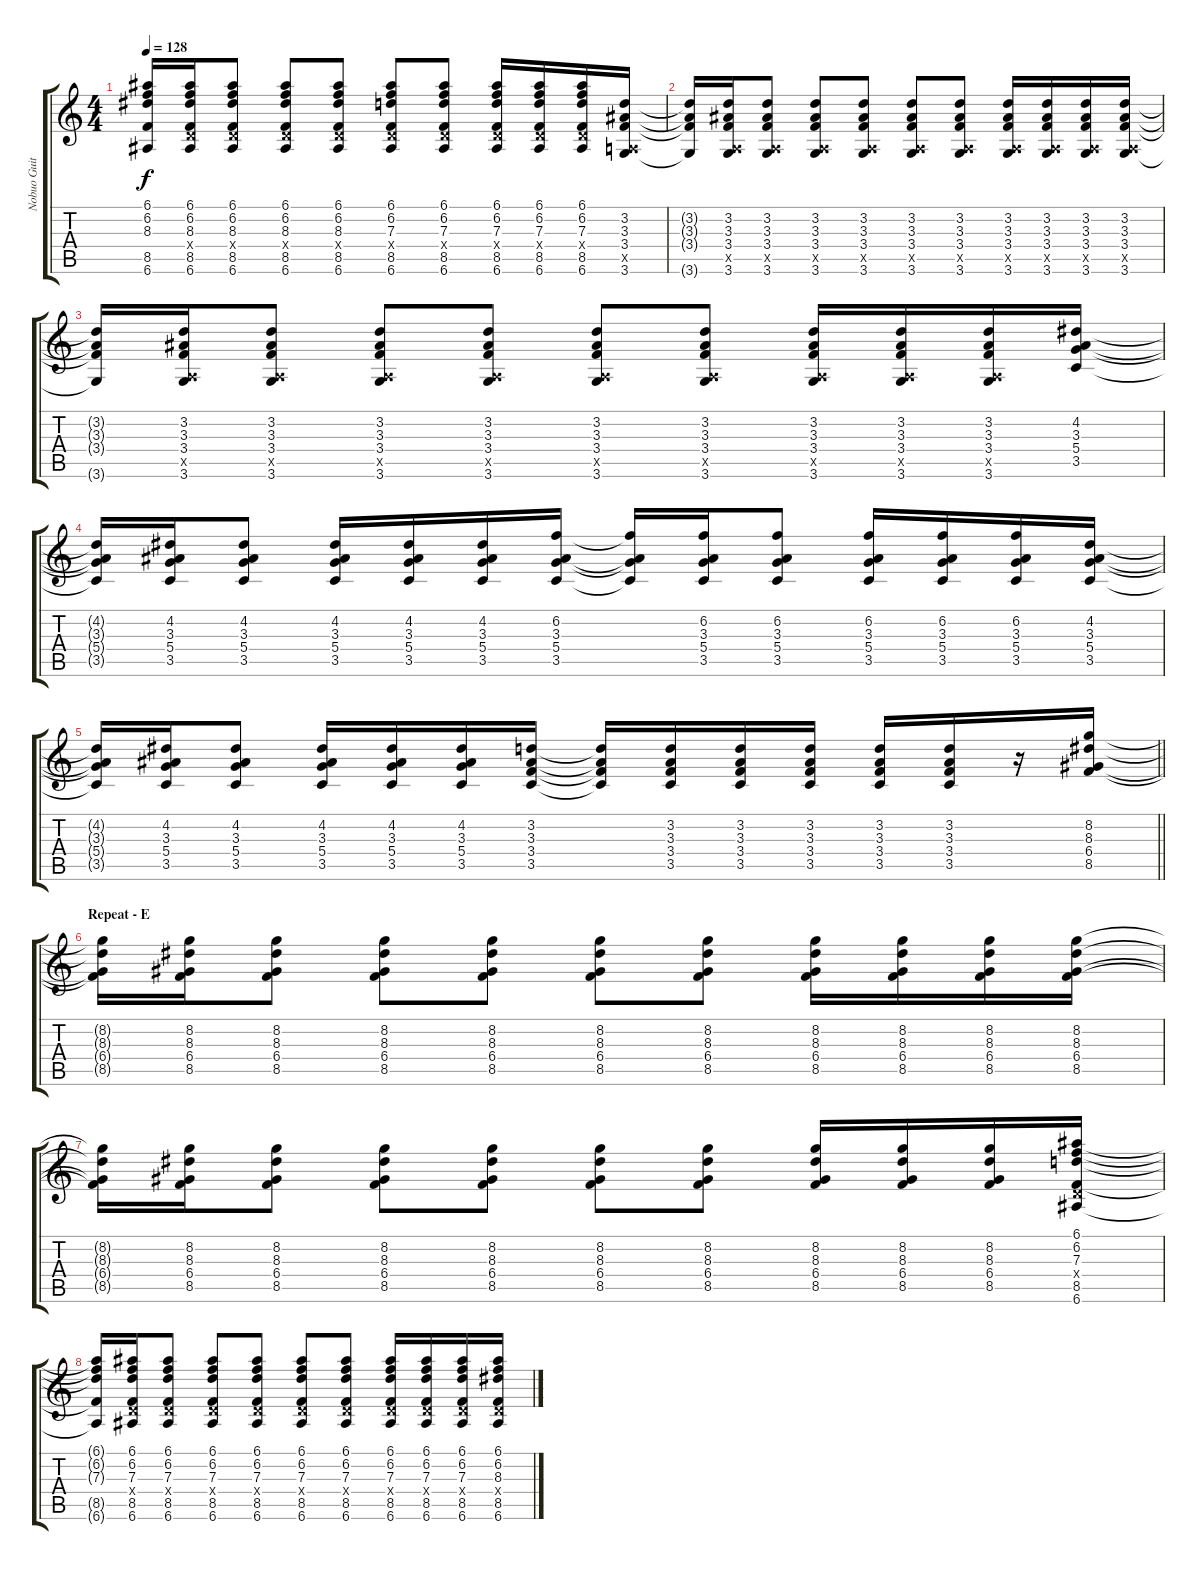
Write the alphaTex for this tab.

\track ("Nobuo Guitar II" "Nobuo Guit") {instrument distortionguitar}
\staff {score tabs}
\tuning (E4 B3 G3 D3 A2 E2) {hide}
\ts (4 4)
\tempo 128
\clef g2
\ks c
(6.1{t} 6.2{t} 8.3{t} 8.5{t} 6.6{t}).16{dy f} (6.1 6.2 8.3 0.4{x} 8.5 6.6).16 (6.1 6.2 8.3 0.4{x} 8.5 6.6).8 (6.1 6.2 8.3 0.4{x} 8.5 6.6).8 (6.1 6.2 8.3 0.4{x} 8.5 6.6).8 (6.1 6.2 7.3 0.4{x} 8.5 6.6).8 (6.1 6.2 7.3 0.4{x} 8.5 6.6).8 (6.1 6.2 7.3 0.4{x} 8.5 6.6).16 (6.1 6.2 7.3 0.4{x} 8.5 6.6).16 (6.1 6.2 7.3 0.4{x} 8.5 6.6).16 (3.2 3.3 3.4 0.5{x} 3.6).16 |
(3.2{t} 3.3{t} 3.4{t} 3.6{t}).16 (3.2 3.3 3.4 0.5{x} 3.6).16 (3.2 3.3 3.4 0.5{x} 3.6).8 (3.2 3.3 3.4 0.5{x} 3.6).8 (3.2 3.3 3.4 0.5{x} 3.6).8 (3.2 3.3 3.4 0.5{x} 3.6).8 (3.2 3.3 3.4 0.5{x} 3.6).8 (3.2 3.3 3.4 0.5{x} 3.6).16 (3.2 3.3 3.4 0.5{x} 3.6).16 (3.2 3.3 3.4 0.5{x} 3.6).16 (3.2 3.3 3.4 0.5{x} 3.6).16 |
(3.2{t} 3.3{t} 3.4{t} 3.6{t}).16 (3.2 3.3 3.4 0.5{x} 3.6).16 (3.2 3.3 3.4 0.5{x} 3.6).8 (3.2 3.3 3.4 0.5{x} 3.6).8 (3.2 3.3 3.4 0.5{x} 3.6).8 (3.2 3.3 3.4 0.5{x} 3.6).8 (3.2 3.3 3.4 0.5{x} 3.6).8 (3.2 3.3 3.4 0.5{x} 3.6).16 (3.2 3.3 3.4 0.5{x} 3.6).16 (3.2 3.3 3.4 0.5{x} 3.6).16 (4.2 3.3 5.4 3.5).16 |
(4.2{t} 3.3{t} 5.4{t} 3.5{t}).16 (4.2 3.3 5.4 3.5).16 (4.2 3.3 5.4 3.5).8 (4.2 3.3 5.4 3.5).16 (4.2 3.3 5.4 3.5).16 (4.2 3.3 5.4 3.5).16 (6.2 3.3 5.4 3.5).16 (6.2{t} 3.3{t} 5.4{t} 3.5{t}).16 (6.2 3.3 5.4 3.5).16 (6.2 3.3 5.4 3.5).8 (6.2 3.3 5.4 3.5).16 (6.2 3.3 5.4 3.5).16 (6.2 3.3 5.4 3.5).16 (4.2 3.3 5.4 3.5).16 |
\barLineRight lightlight
(4.2{t} 3.3{t} 5.4{t} 3.5{t}).16 (4.2 3.3 5.4 3.5).16 (4.2 3.3 5.4 3.5).8 (4.2 3.3 5.4 3.5).16 (4.2 3.3 5.4 3.5).16 (4.2 3.3 5.4 3.5).16 (3.2 3.3 3.4 3.5).16 (3.2{t} 3.3{t} 3.4{t} 3.5{t}).16 (3.2 3.3 3.4 3.5).16 (3.2 3.3 3.4 3.5).16 (3.2 3.3 3.4 3.5).16 (3.2 3.3 3.4 3.5).16 (3.2 3.3 3.4 3.5).16 r.16 (8.2 8.3 6.4 8.5).16 |
\section ("" "Repeat - E")
(8.2{t} 8.3{t} 6.4{t} 8.5{t}).16 (8.2 8.3 6.4 8.5).16 (8.2 8.3 6.4 8.5).8 (8.2 8.3 6.4 8.5).8 (8.2 8.3 6.4 8.5).8 (8.2 8.3 6.4 8.5).8 (8.2 8.3 6.4 8.5).8 (8.2 8.3 6.4 8.5).16 (8.2 8.3 6.4 8.5).16 (8.2 8.3 6.4 8.5).16 (8.2 8.3 6.4 8.5).16 |
(8.2{t} 8.3{t} 6.4{t} 8.5{t}).16 (8.2 8.3 6.4 8.5).16 (8.2 8.3 6.4 8.5).8 (8.2 8.3 6.4 8.5).8 (8.2 8.3 6.4 8.5).8 (8.2 8.3 6.4 8.5).8 (8.2 8.3 6.4 8.5).8 (8.2 8.3 6.4 8.5).16 (8.2 8.3 6.4 8.5).16 (8.2 8.3 6.4 8.5).16 (6.1 6.2 7.3 0.4{x} 8.5 6.6).16 |
(6.1{t} 6.2{t} 7.3{t} 8.5{t} 6.6{t}).16 (6.1 6.2 7.3 0.4{x} 8.5 6.6).16 (6.1 6.2 7.3 0.4{x} 8.5 6.6).8 (6.1 6.2 7.3 0.4{x} 8.5 6.6).8 (6.1 6.2 7.3 0.4{x} 8.5 6.6).8 (6.1 6.2 7.3 0.4{x} 8.5 6.6).8 (6.1 6.2 7.3 0.4{x} 8.5 6.6).8 (6.1 6.2 7.3 0.4{x} 8.5 6.6).16 (6.1 6.2 7.3 0.4{x} 8.5 6.6).16 (6.1 6.2 7.3 0.4{x} 8.5 6.6).16 (6.1 6.2 8.3 0.4{x} 8.5 6.6).16
